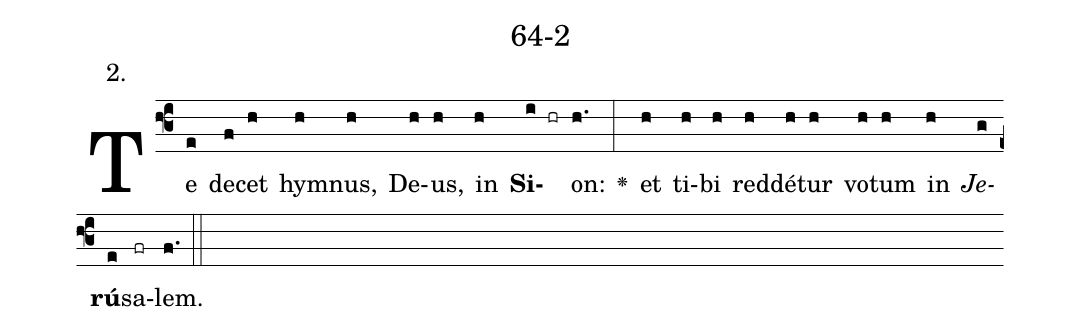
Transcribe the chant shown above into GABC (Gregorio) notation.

name: 64-2;
annotation: 2.;
%%
(f3)Te(e) de(f)cet(h) hym(h)nus,(h) De(h)us,(h) in(h) <b>Si</b>(i hr)on:(h.) <v>\greheightstar</v>(:) et(h) ti(h)bi(h) red(h)dé(h)tur(h) vo(h)tum(h) in(h) <i>Je</i>(g)<b>rú</b>(e)sa(fr)lem.(f.) (::)


%E(h) u(h) o(h) u(g) a(e) e.(f.) (::)
